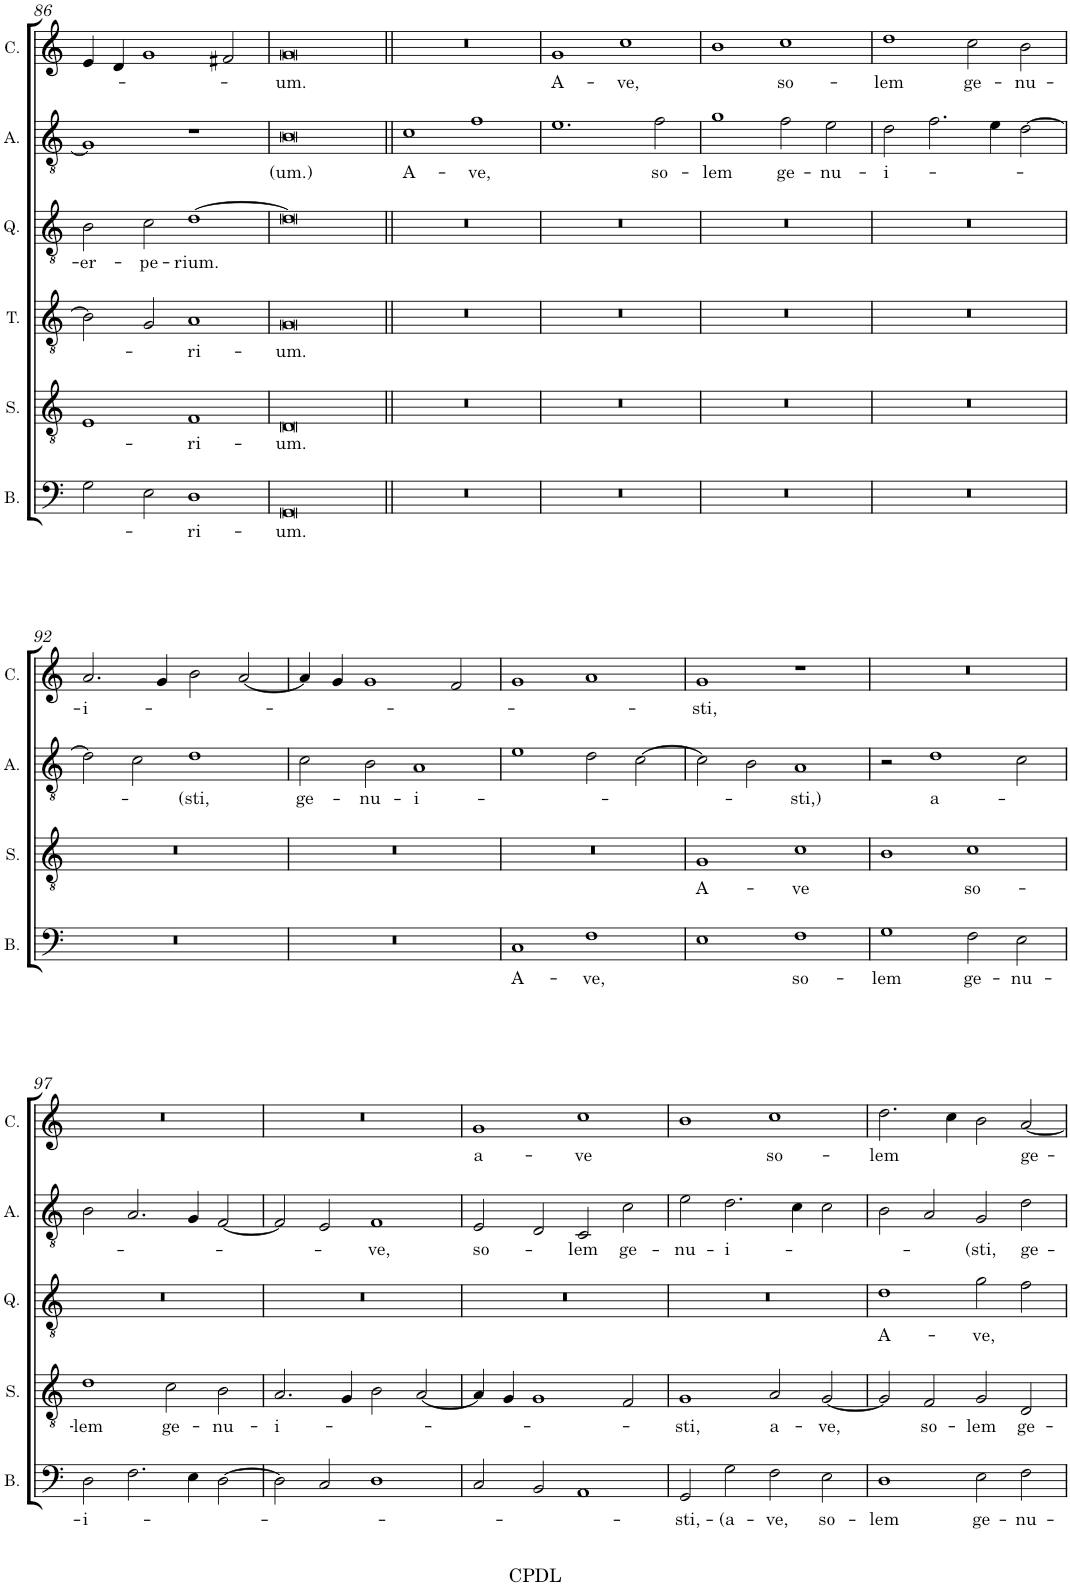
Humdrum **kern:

**kern	**text	**kern	**text	**kern	**text	**kern	**text	**kern	**text	**kern	**text
*part6	*part6	*part5	*part5	*part4	*part4	*part3	*part3	*part2	*part2	*part1	*part1
*staff6	*staff6	*staff5	*staff5	*staff4	*staff4	*staff3	*staff3	*staff2	*staff2	*staff1	*staff1
*I"Bassus	*	*I"Sexta vox	*	*I"Tenor	*	*I"Quinta vox	*	*I"Altus	*	*I"Cantus	*
*I'B.	*	*I'S.	*	*I'T.	*	*I'Q.	*	*I'A.	*	*I'C.	*
!!LO:PB:g=z
*clefF4	*	*clefGv2	*	*clefGv2	*	*clefGv2	*	*clefGv2	*	*clefG2	*
*k[]	*	*k[]	*	*k[]	*	*k[]	*	*k[]	*	*k[]	*
*M4/2	*	*M4/2	*	*M4/2	*	*M4/2	*	*M4/2	*	*M4/2	*
=86	=86	=86	=86	=86	=86	=86	=86	=86	=86	=86	=86
!	!	!	!	!	!	!	!LO:LY:b	!	!	!	!
2G\	.	1E	.	2B\]	.	2B\	-er-	1G]	.	4e/	.
.	.	.	.	.	.	.	.	.	.	4d/	.
!	!	!	!	!	!	!	!LO:LY:b	!	!	!	!
2E\	.	.	.	2G/	.	2c\	-pe-	.	.	1g	.
!	!LO:LY:b	!	!LO:LY:b	!	!LO:LY:b	!	!LO:LY:b	!	!	!	!
1D	-ri-	1F	-ri-	1A	-ri-	[1d	-rium.	1r	.	.	.
.	.	.	.	.	.	.	.	.	.	2f#X/	.
=87	=87	=87	=87	=87	=87	=87	=87	=87	=87	=87	=87
!	!LO:LY:b	!	!LO:LY:b	!	!LO:LY:b	!	!	!	!LO:LY:b	!	!LO:LY:b
0GG	-um.	0D	-um.	0G	-um.	0d]	.	0B	(um.)	0g	-um.
=88||	=88||	=88||	=88||	=88||	=88||	=88||	=88||	=88||	=88||	=88||	=88||
!	!	!	!	!	!	!	!	!	!LO:LY:b	!	!
0r	.	0r	.	0r	.	0r	.	1c	A-	0r	.
!	!	!	!	!	!	!	!	!	!LO:LY:b	!	!
.	.	.	.	.	.	.	.	1f	-ve,	.	.
=89	=89	=89	=89	=89	=89	=89	=89	=89	=89	=89	=89
!	!	!	!	!	!	!	!	!	!	!	!LO:LY:b
0r	.	0r	.	0r	.	0r	.	1.e	.	1g	A-
!	!	!	!	!	!	!	!	!	!	!	!LO:LY:b
.	.	.	.	.	.	.	.	.	.	1cc	-ve,
!	!	!	!	!	!	!	!	!	!LO:LY:b	!	!
.	.	.	.	.	.	.	.	2f\	so-	.	.
=90	=90	=90	=90	=90	=90	=90	=90	=90	=90	=90	=90
!	!	!	!	!	!	!	!	!	!LO:LY:b	!	!
0r	.	0r	.	0r	.	0r	.	1g	-lem	1b	.
!	!	!	!	!	!	!	!	!	!LO:LY:b	!	!LO:LY:b
.	.	.	.	.	.	.	.	2f\	ge-	1cc	so-
!	!	!	!	!	!	!	!	!	!LO:LY:b	!	!
.	.	.	.	.	.	.	.	2e\	-nu-	.	.
=91	=91	=91	=91	=91	=91	=91	=91	=91	=91	=91	=91
!	!	!	!	!	!	!	!	!	!LO:LY:b	!	!LO:LY:b
0r	.	0r	.	0r	.	0r	.	2d\	-i-	1dd	-lem
.	.	.	.	.	.	.	.	2.f\	.	.	.
!	!	!	!	!	!	!	!	!	!	!	!LO:LY:b
.	.	.	.	.	.	.	.	.	.	2cc\	ge-
.	.	.	.	.	.	.	.	4e\	.	.	.
!	!	!	!	!	!	!	!	!	!	!	!LO:LY:b
.	.	.	.	.	.	.	.	[2d\	.	2b\	-nu-
!!LO:LB:g=z
=92	=92	=92	=92	=92	=92	=92	=92	=92	=92	=92	=92
!	!	!	!	!	!	!	!	!	!	!	!LO:LY:b
0r	.	0r	.	0r	.	0r	.	2d\]	.	2.a/	-i-
.	.	.	.	.	.	.	.	2c\	.	.	.
.	.	.	.	.	.	.	.	.	.	4g/	.
!	!	!	!	!	!	!	!	!	!LO:LY:b	!	!
.	.	.	.	.	.	.	.	1d	-(sti,	2b\	.
.	.	.	.	.	.	.	.	.	.	[2a/	.
=93	=93	=93	=93	=93	=93	=93	=93	=93	=93	=93	=93
!	!	!	!	!	!	!	!	!	!LO:LY:b	!	!
0r	.	0r	.	0r	.	0r	.	2c\	ge-	4a/]	.
.	.	.	.	.	.	.	.	.	.	4g/	.
!	!	!	!	!	!	!	!	!	!LO:LY:b	!	!
.	.	.	.	.	.	.	.	2B\	-nu-	1g	.
!	!	!	!	!	!	!	!	!	!LO:LY:b	!	!
.	.	.	.	.	.	.	.	1A	-i-	.	.
.	.	.	.	.	.	.	.	.	.	2f/	.
=94	=94	=94	=94	=94	=94	=94	=94	=94	=94	=94	=94
!	!LO:LY:b	!	!	!	!	!	!	!	!	!	!
1C	A-	0r	.	0r	.	0r	.	1e	.	1g	.
!	!LO:LY:b	!	!	!	!	!	!	!	!	!	!
1F	-ve,	.	.	.	.	.	.	2d\	.	1a	.
.	.	.	.	.	.	.	.	[2c\	.	.	.
=95	=95	=95	=95	=95	=95	=95	=95	=95	=95	=95	=95
!	!	!	!LO:LY:b	!	!	!	!	!	!	!	!LO:LY:b
1E	.	1G	A-	0r	.	0r	.	2c\]	.	1g	-sti,
.	.	.	.	.	.	.	.	2B\	.	.	.
!	!LO:LY:b	!	!LO:LY:b	!	!	!	!	!	!LO:LY:b	!	!
1F	so-	1c	-ve	.	.	.	.	1A	-sti,)	1r	.
=96	=96	=96	=96	=96	=96	=96	=96	=96	=96	=96	=96
!	!LO:LY:b	!	!	!	!	!	!	!	!	!	!
1G	-lem	1B	.	0r	.	0r	.	2r	.	0r	.
!	!	!	!	!	!	!	!	!	!LO:LY:b	!	!
.	.	.	.	.	.	.	.	1d	a-	.	.
!	!LO:LY:b	!	!LO:LY:b	!	!	!	!	!	!	!	!
2F\	ge-	1c	so-	.	.	.	.	.	.	.	.
!	!LO:LY:b	!	!	!	!	!	!	!	!	!	!
2E\	-nu-	.	.	.	.	.	.	2c\	.	.	.
!!LO:LB:g=z
=97	=97	=97	=97	=97	=97	=97	=97	=97	=97	=97	=97
!	!LO:LY:b	!	!LO:LY:b	!	!	!	!	!	!	!	!
2D\	-i-	1d	-lem	0r	.	0r	.	2B\	.	0r	.
2.F\	.	.	.	.	.	.	.	2.A/	.	.	.
!	!	!	!LO:LY:b	!	!	!	!	!	!	!	!
.	.	2c\	ge-	.	.	.	.	.	.	.	.
4E\	.	.	.	.	.	.	.	4G/	.	.	.
!	!	!	!LO:LY:b	!	!	!	!	!	!	!	!
[2D\	.	2B\	-nu-	.	.	.	.	[2F/	.	.	.
=98	=98	=98	=98	=98	=98	=98	=98	=98	=98	=98	=98
!	!	!	!LO:LY:b	!	!	!	!	!	!	!	!
2D\]	.	2.A/	-i-	0r	.	0r	.	2F/]	.	0r	.
2C/	.	.	.	.	.	.	.	2E/	.	.	.
.	.	4G/	.	.	.	.	.	.	.	.	.
!	!	!	!	!	!	!	!	!	!LO:LY:b	!	!
1D	.	2B\	.	.	.	.	.	1F	-ve,	.	.
.	.	[2A/	.	.	.	.	.	.	.	.	.
=99	=99	=99	=99	=99	=99	=99	=99	=99	=99	=99	=99
!	!	!	!	!	!	!	!	!	!LO:LY:b	!	!LO:LY:b
2C/	.	4A/]	.	0r	.	0r	.	2E/	so-	1g	a-
.	.	4G/	.	.	.	.	.	.	.	.	.
2BB/	.	1G	.	.	.	.	.	2D/	.	.	.
!	!	!	!	!	!	!	!	!	!LO:LY:b	!	!LO:LY:b
1AA	.	.	.	.	.	.	.	2C/	-lem	1cc	-ve
!	!	!	!	!	!	!	!	!	!LO:LY:b	!	!
.	.	2F/	.	.	.	.	.	2c\	ge-	.	.
=100	=100	=100	=100	=100	=100	=100	=100	=100	=100	=100	=100
!	!LO:LY:b	!	!LO:LY:b	!	!	!	!	!	!LO:LY:b	!	!
2GG/	-sti,-	1G	-sti,	0r	.	0r	.	2e\	-nu-	1b	.
!	!LO:LY:b	!	!	!	!	!	!	!	!LO:LY:b	!	!
2G\	-(a-	.	.	.	.	.	.	2.d\	-i-	.	.
!	!LO:LY:b	!	!LO:LY:b	!	!	!	!	!	!	!	!LO:LY:b
2F\	-ve,	2A/	a-	.	.	.	.	.	.	1cc	so-
.	.	.	.	.	.	.	.	4c\	.	.	.
!	!LO:LY:b	!	!LO:LY:b	!	!	!	!	!	!	!	!
2E\	so-	[2G/	-ve,	.	.	.	.	2c\	.	.	.
=101	=101	=101	=101	=101	=101	=101	=101	=101	=101	=101	=101
!	!LO:LY:b	!	!	!	!	!	!LO:LY:b	!	!	!	!LO:LY:b
1D	-lem	2G/]	.	0r	.	1d	A-	2B\	.	2.dd\	-lem
!	!	!	!LO:LY:b	!	!	!	!	!	!	!	!
.	.	2F/	so-	.	.	.	.	2A/	.	.	.
.	.	.	.	.	.	.	.	.	.	4cc\	.
!	!LO:LY:b	!	!LO:LY:b	!	!	!	!LO:LY:b	!	!LO:LY:b	!	!
2E\	ge-	2G/	-lem	.	.	2g\	-ve,	2G/	-(sti,	2b\	.
!	!LO:LY:b	!	!LO:LY:b	!	!	!	!	!	!LO:LY:b	!	!LO:LY:b
2F\	-nu-	2D/	ge-	.	.	2f\	.	2d\	ge-	[2a/	ge-
=	=	=	=	=	=	=	=	=	=	=	=
*-	*-	*-	*-	*-	*-	*-	*-	*-	*-	*-	*-
